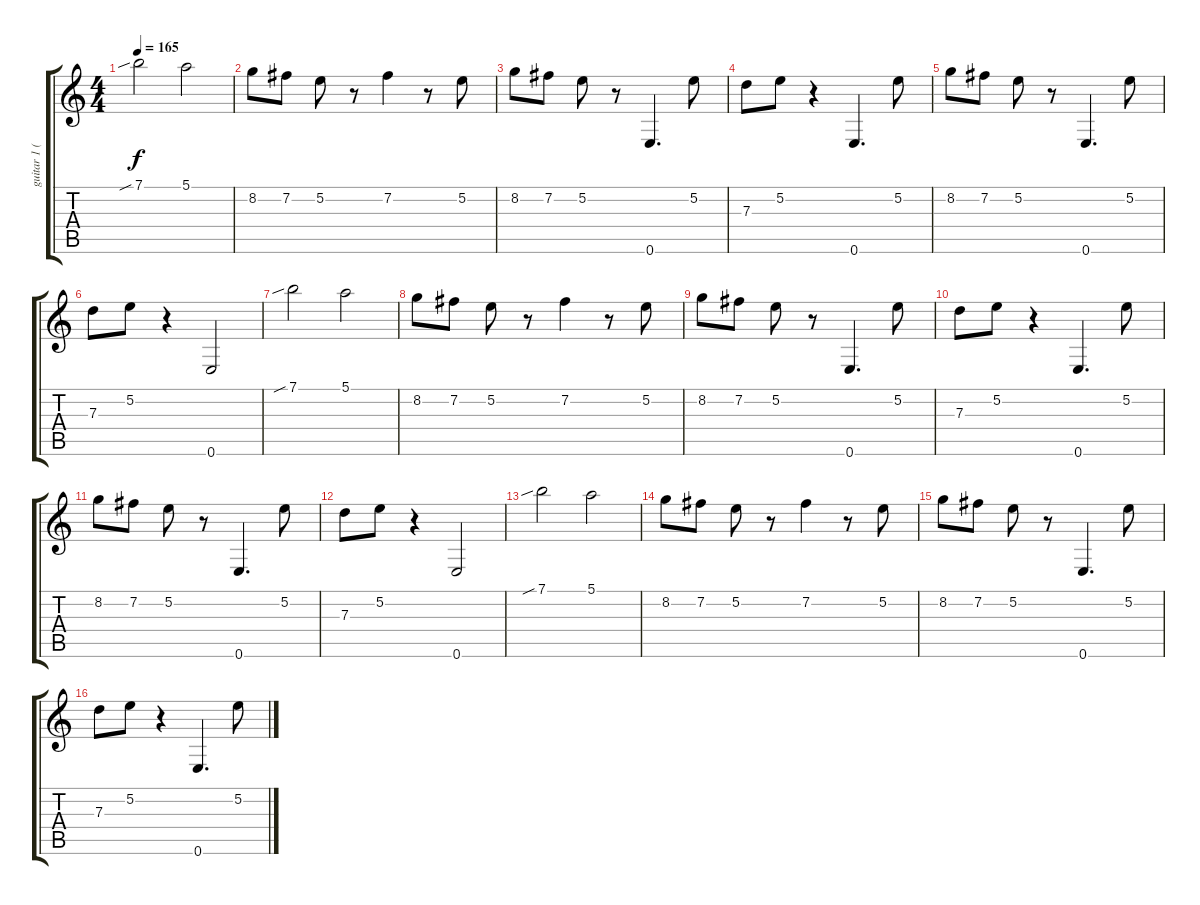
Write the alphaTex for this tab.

\track ("guitar 1 (Blackmore)" "guitar 1 (") {instrument distortionguitar}
\staff {score tabs}
\tuning (E4 B3 G3 D3 A2 E2) {hide}
\ts (4 4)
\tempo 165
\clef g2
\ks c
7.1{sib}.2{dy f} 5.1.2 |
8.2.8 7.2.8 5.2.8 r.8 7.2.4 r.8 5.2.8 |
8.2.8 7.2.8 5.2.8 r.8 0.6.4{d} 5.2.8 |
7.3.8 5.2.8 r.4 0.6.4{d} 5.2.8 |
8.2.8 7.2.8 5.2.8 r.8 0.6.4{d} 5.2.8 |
7.3.8 5.2.8 r.4 0.6.2 |
7.1{sib}.2 5.1.2 |
8.2.8 7.2.8 5.2.8 r.8 7.2.4 r.8 5.2.8 |
8.2.8 7.2.8 5.2.8 r.8 0.6.4{d} 5.2.8 |
7.3.8 5.2.8 r.4 0.6.4{d} 5.2.8 |
8.2.8 7.2.8 5.2.8 r.8 0.6.4{d} 5.2.8 |
7.3.8 5.2.8 r.4 0.6.2 |
7.1{sib}.2 5.1.2 |
8.2.8 7.2.8 5.2.8 r.8 7.2.4 r.8 5.2.8 |
8.2.8 7.2.8 5.2.8 r.8 0.6.4{d} 5.2.8 |
7.3.8 5.2.8 r.4 0.6.4{d} 5.2.8
